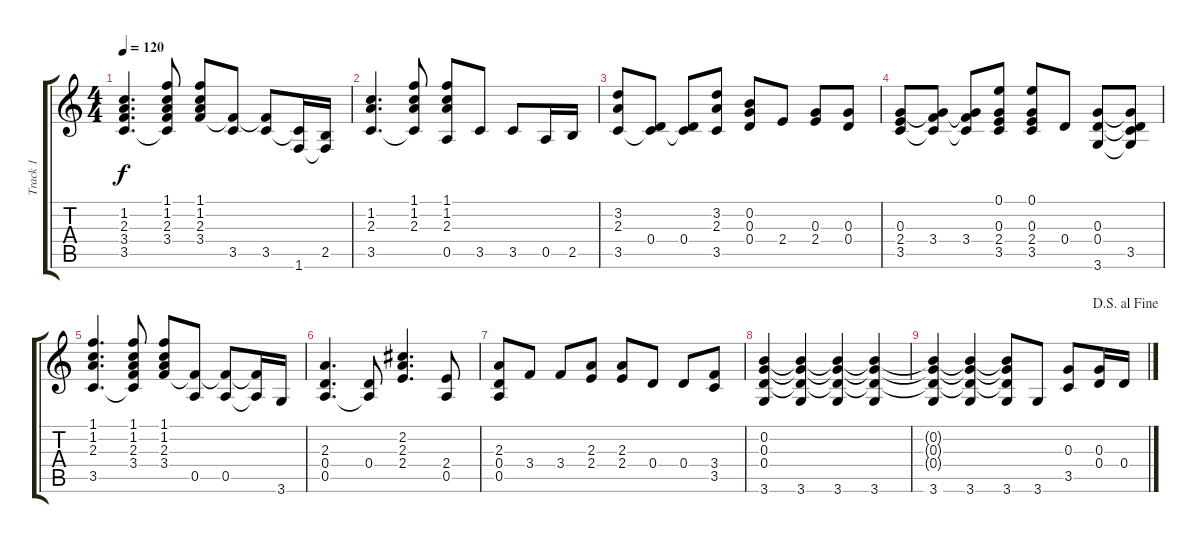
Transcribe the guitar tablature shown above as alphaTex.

\track ("Track 1" "Track 1") {instrument acousticguitarnylon}
\staff {score tabs}
\tuning (E4 B3 G3 D3 A2 E2) {hide}
\ts (4 4)
\tempo 120
\clef g2
\ks c
(1.2 2.3 3.4 3.5).4{d dy f} (1.1 1.2 2.3 3.4 3.5{t}).8 (1.1 1.2 2.3 3.4).8 (3.4{t} 3.5).8 (3.4{t} 3.5).8 (3.5{t} 1.6).16 (2.5 1.6{t}).16 |
(1.2 2.3 3.5).4{d} (1.1 1.2 2.3 3.5{t}).8 (1.1 1.2 2.3 0.5).8 3.5.8 3.5.8 0.5.16 2.5.16 |
(3.2 2.3 3.5).8 (0.4 3.5{t}).8 (0.4 3.5{t}).8 (3.2 2.3 3.5).8 (0.2 0.3 0.4).8 2.4.8 (0.3 2.4).8 (0.3 0.4).8 |
(0.3 2.4 3.5).8 (0.3{t} 3.4 3.5{t}).8 (0.3{t} 3.4 3.5{t}).8 (0.1 0.3 2.4 3.5).8 (0.1 0.3 2.4 3.5).8 0.4.8 (0.3 0.4 3.6).8 (0.3{t} 0.4{t} 3.5 3.6{t}).8 |
(1.1 1.2 2.3 3.5).4{d} (1.1 1.2 2.3 3.4 3.5{t}).8 (1.1 1.2 2.3 3.4).8 (3.4{t} 0.5).8 (3.4{t} 0.5).8 (3.4{t} 0.5{t}).16 3.6.16 |
(2.3 0.4 0.5).4{d} (0.4 0.5{t}).8 (2.2 2.3 2.4).4{d} (2.4 0.5).8 |
(2.3 0.4 0.5).8 3.4.8 3.4.8 (2.3 2.4).8 (2.3 2.4).8 0.4.8 0.4.8 (3.4 3.5).8 |
(0.2 0.3 0.4 3.6).4 (0.2{t} 0.3{t} 0.4{t} 3.6).4 (0.2{t} 0.3{t} 0.4{t} 3.6).4 (0.2{t} 0.3{t} 0.4{t} 3.6).4 |
\jump dalsegnoalfine
(0.2{t} 0.3{t} 0.4{t} 3.6).4 (0.2{t} 0.3{t} 0.4{t} 3.6).4 (0.2{t} 0.3{t} 0.4{t} 3.6).8 3.6.8 (0.3 3.5).8 (0.3 0.4).16 0.4.16
